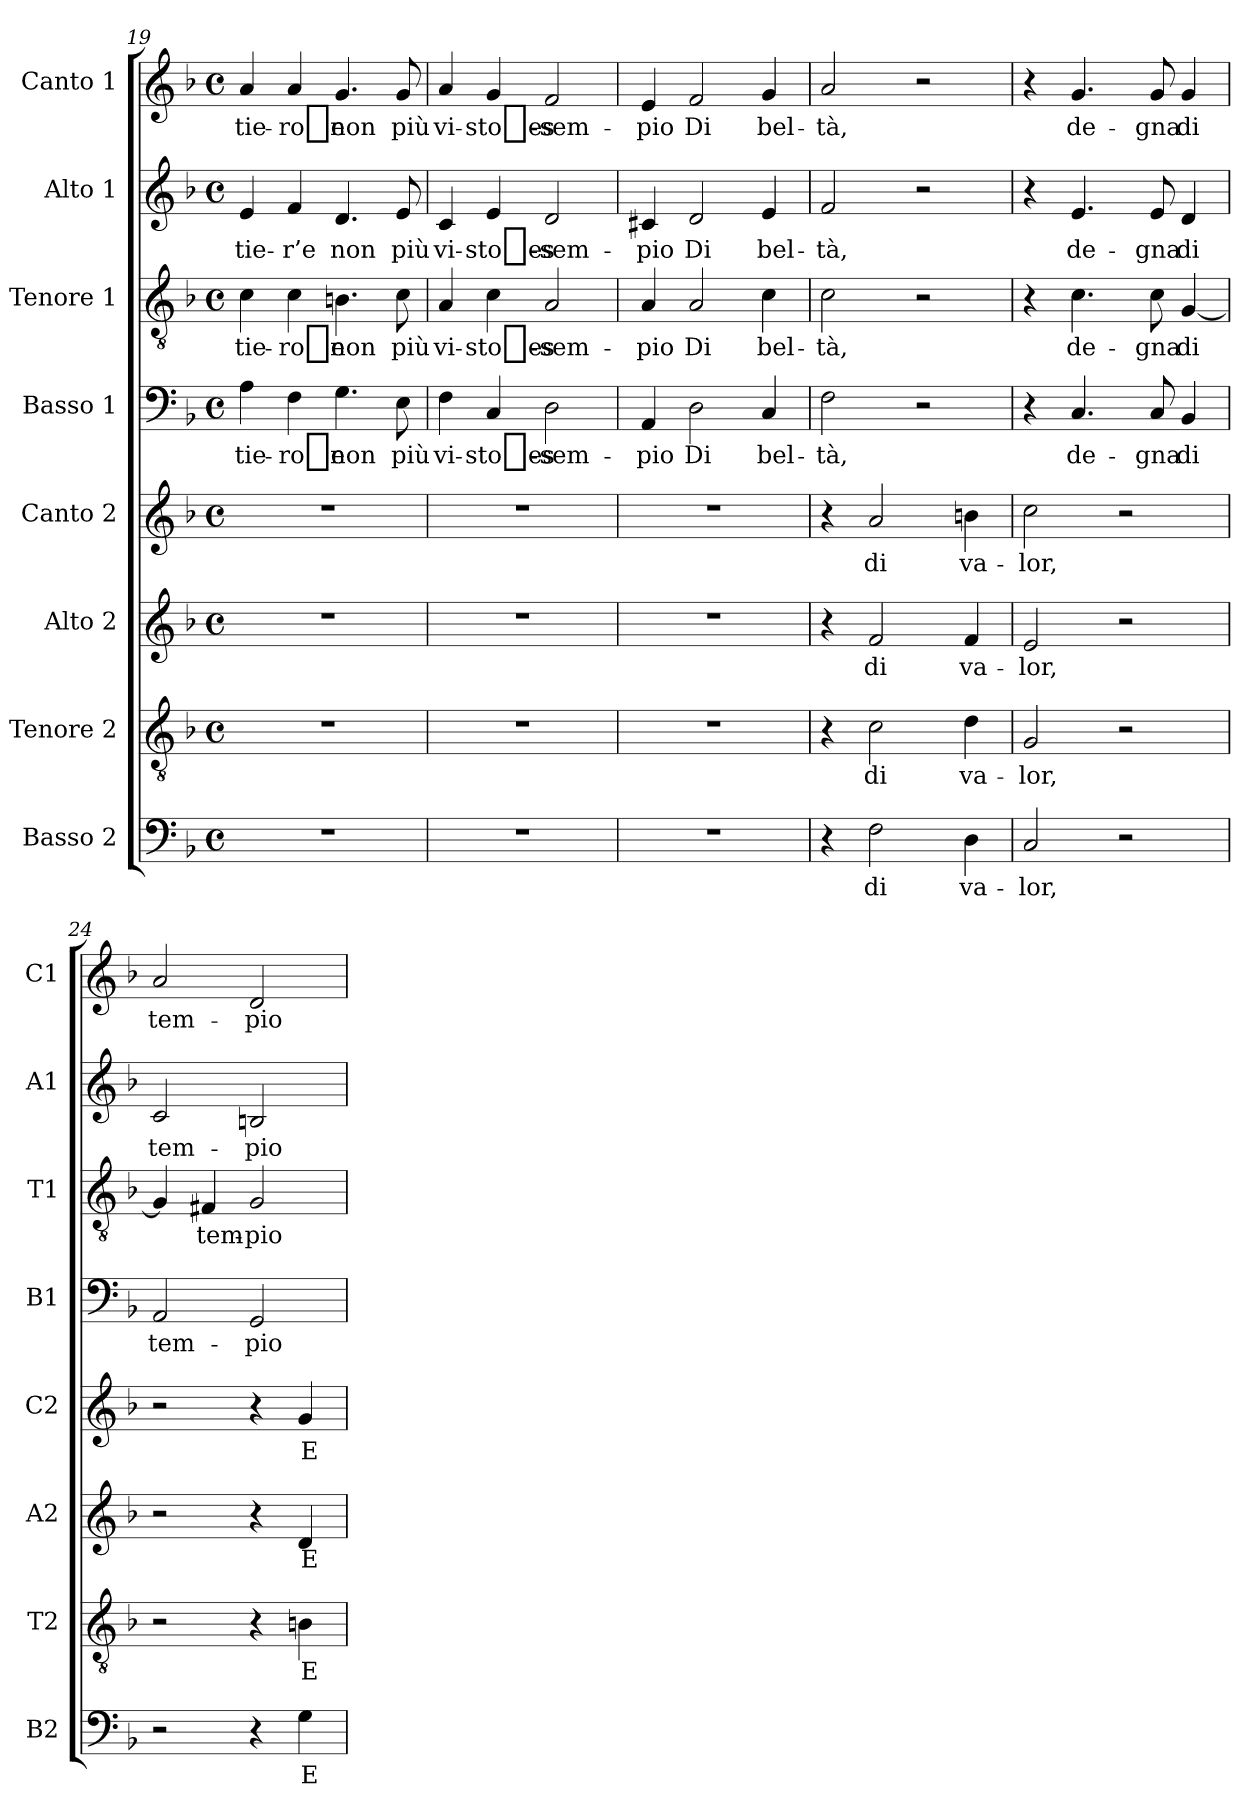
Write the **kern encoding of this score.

**kern	**text	**kern	**text	**kern	**text	**kern	**text	**kern	**text	**kern	**text	**kern	**text	**kern	**text
*part8	*part8	*part7	*part7	*part6	*part6	*part5	*part5	*part4	*part4	*part3	*part3	*part2	*part2	*part1	*part1
*staff8	*staff8	*staff7	*staff7	*staff6	*staff6	*staff5	*staff5	*staff4	*staff4	*staff3	*staff3	*staff2	*staff2	*staff1	*staff1
*I"Basso 2	*	*I"Tenore 2	*	*I"Alto 2	*	*I"Canto 2	*	*I"Basso 1	*	*I"Tenore 1	*	*I"Alto 1	*	*I"Canto 1	*
*I'B2	*	*I'T2	*	*I'A2	*	*I'C2	*	*I'B1	*	*I'T1	*	*I'A1	*	*I'C1	*
*clefF4	*	*clefGv2	*	*clefG2	*	*clefG2	*	*clefF4	*	*clefGv2	*	*clefG2	*	*clefG2	*
*k[b-]	*	*k[b-]	*	*k[b-]	*	*k[b-]	*	*k[b-]	*	*k[b-]	*	*k[b-]	*	*k[b-]	*
*F:	*	*F:	*	*F:	*	*F:	*	*F:	*	*F:	*	*F:	*	*F:	*
*M4/4	*	*M4/4	*	*M4/4	*	*M4/4	*	*M4/4	*	*M4/4	*	*M4/4	*	*M4/4	*
*met(c)	*	*met(c)	*	*met(c)	*	*met(c)	*	*met(c)	*	*met(c)	*	*met(c)	*	*met(c)	*
=19	=19	=19	=19	=19	=19	=19	=19	=19	=19	=19	=19	=19	=19	=19	=19
1r	.	1r	.	1r	.	1r	.	4A	tie-	4c	tie-	4e	tie-	4a	tie-
.	.	.	.	.	.	.	.	4F	-ro_e	4c	-ro_e	4f	-r’e	4a	-ro_e
.	.	.	.	.	.	.	.	4.G	-non	4.Bn	-non	4.d	-non	4.g	-non
.	.	.	.	.	.	.	.	8E	-più	8c	-più	8e	-più	8g	-più
=20	=20	=20	=20	=20	=20	=20	=20	=20	=20	=20	=20	=20	=20	=20	=20
1r	.	1r	.	1r	.	1r	.	4F	vi-	4A	vi-	4c	vi-	4a	vi-
.	.	.	.	.	.	.	.	4C	sto_es-	4c	sto_es-	4e	sto_es-	4g	sto_es-
.	.	.	.	.	.	.	.	2D	sem-	2A	sem-	2d	sem-	2f	sem-
=21	=21	=21	=21	=21	=21	=21	=21	=21	=21	=21	=21	=21	=21	=21	=21
1r	.	1r	.	1r	.	1r	.	4AA	-pio	4A	-pio	4c#X	-pio	4e	-pio
.	.	.	.	.	.	.	.	2D	-Di	2A	-Di	2d	-Di	2f	-Di
.	.	.	.	.	.	.	.	4C	bel-	4c	bel-	4e	bel-	4g	bel-
!!LO:PB:g=z
=22	=22	=22	=22	=22	=22	=22	=22	=22	=22	=22	=22	=22	=22	=22	=22
4r	.	4r	.	4r	.	4r	.	2F	-tà,	2c	-tà,	2f	-tà,	2a	-tà,
2F	-di	2c	-di	2f	-di	2a	-di	.	.	.	.	.	.	.	.
.	.	.	.	.	.	.	.	2r	.	2r	.	2r	.	2r	.
4D	va-	4d	va-	4f	va-	4bn	va-	.	.	.	.	.	.	.	.
=23	=23	=23	=23	=23	=23	=23	=23	=23	=23	=23	=23	=23	=23	=23	=23
2C	-lor,	2G	-lor,	2e	-lor,	2cc	-lor,	4r	.	4r	.	4r	.	4r	.
.	.	.	.	.	.	.	.	4.C	de-	4.c	de-	4.e	de-	4.g	de-
2r	.	2r	.	2r	.	2r	.	.	.	.	.	.	.	.	.
.	.	.	.	.	.	.	.	8C	-gna	8c	-gna	8e	-gna	8g	-gna
.	.	.	.	.	.	.	.	4BB-	-di	[4G	-di	4d	-di	4g	-di
=24	=24	=24	=24	=24	=24	=24	=24	=24	=24	=24	=24	=24	=24	=24	=24
2r	.	2r	.	2r	.	2r	.	2AA	tem-	4G]	.	2c	tem-	2a	tem-
.	.	.	.	.	.	.	.	.	.	4F#X	tem-	.	.	.	.
4r	.	4r	.	4r	.	4r	.	2GG	-pio	2G	-pio	2Bn	-pio	2d	-pio
4G	-E	4Bn	-E	4d	-E	4g	-E	.	.	.	.	.	.	.	.
=	=	=	=	=	=	=	=	=	=	=	=	=	=	=	=
*-	*-	*-	*-	*-	*-	*-	*-	*-	*-	*-	*-	*-	*-	*-	*-
